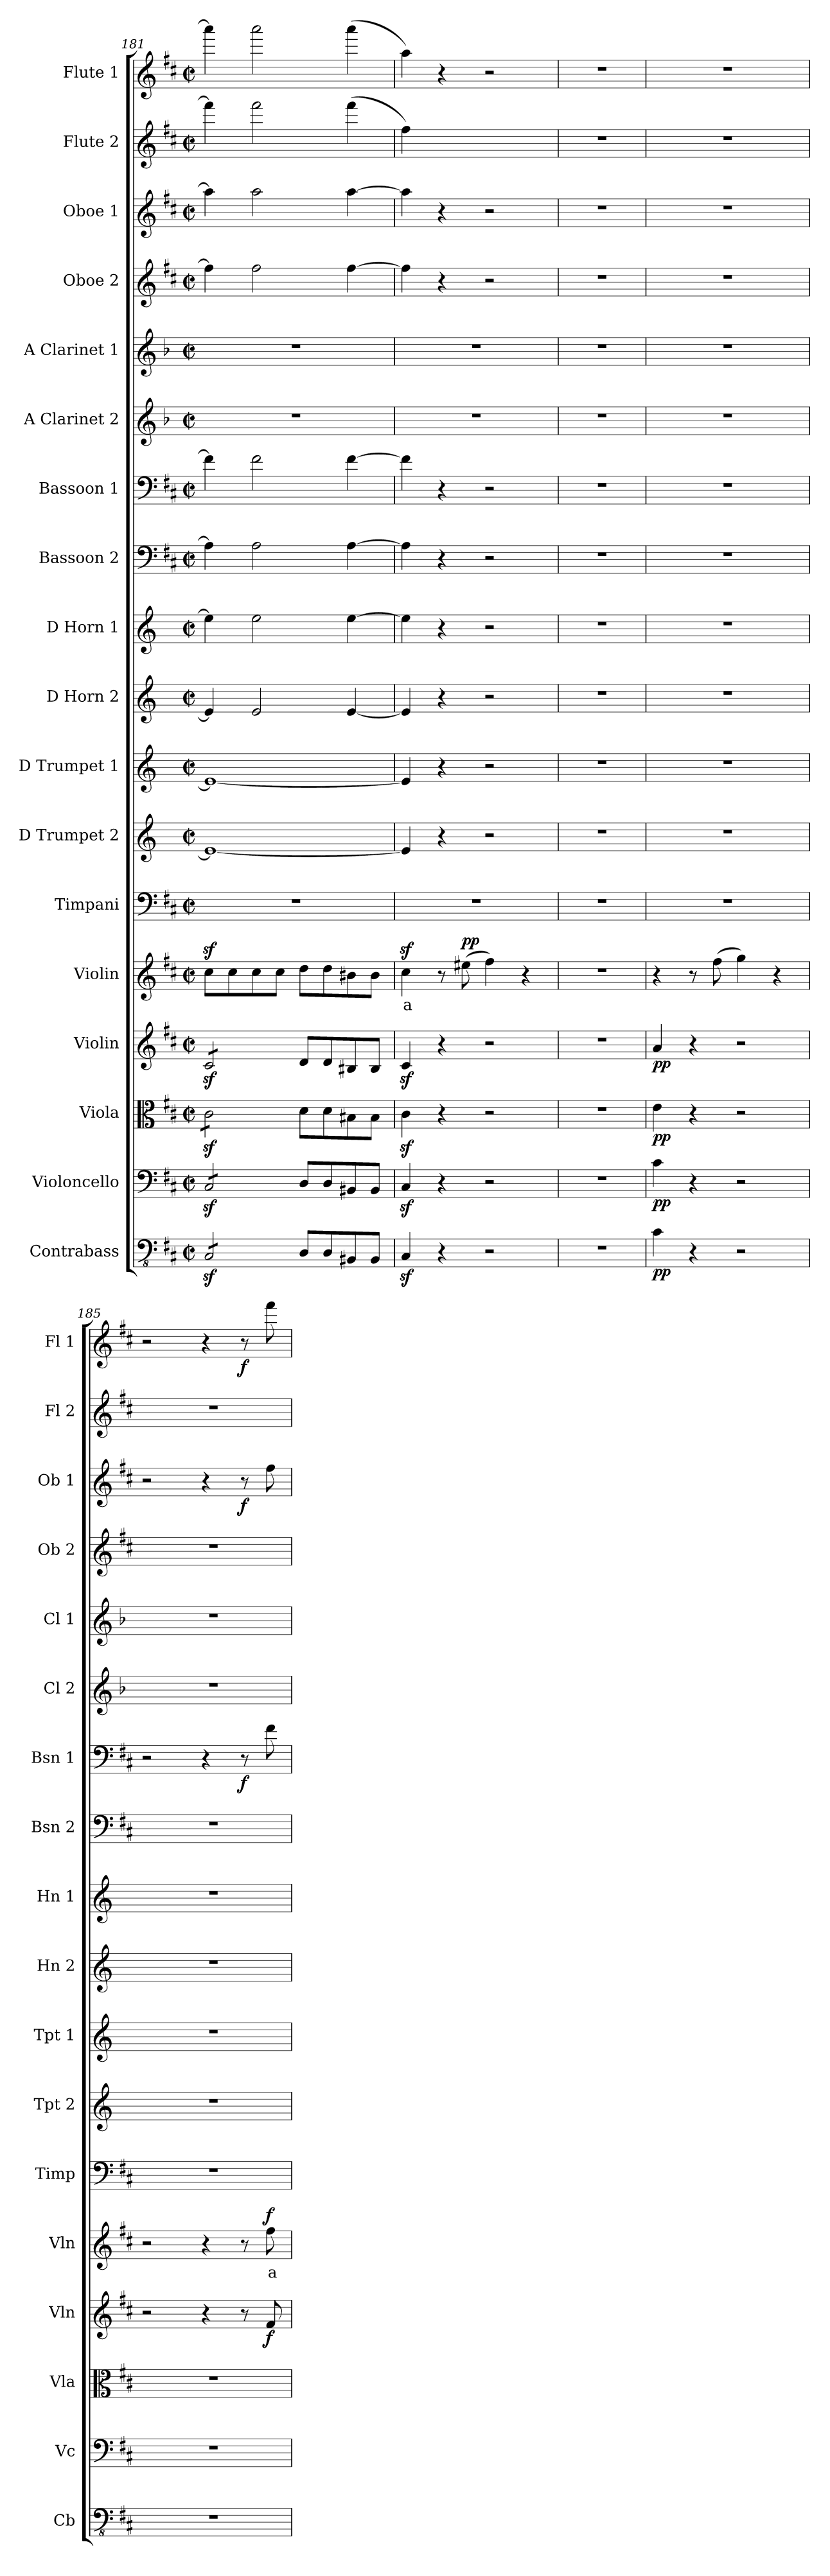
**kern	**dynam	**kern	**dynam	**kern	**dynam	**kern	**dynam	**kern	**text	**dynam	**kern	**kern	**kern	**kern	**kern	**kern	**kern	**dynam	**kern	**kern	**kern	**kern	**dynam	**kern	**kern	**dynam
*part18	*part18	*part17	*part17	*part16	*part16	*part15	*part15	*part14	*part14	*part14	*part13	*part12	*part11	*part10	*part9	*part8	*part7	*part7	*part6	*part5	*part4	*part3	*part3	*part2	*part1	*part1
*staff18	*staff18	*staff17	*staff17	*staff16	*staff16	*staff15	*staff15	*staff14	*staff14	*staff14	*staff13	*staff12	*staff11	*staff10	*staff9	*staff8	*staff7	*staff7	*staff6	*staff5	*staff4	*staff3	*staff3	*staff2	*staff1	*staff1
*I"Contrabass	*	*I"Violoncello	*	*I"Viola	*	*I"Violin	*	*I"Violin	*	*	*I"Timpani	*I"D Trumpet 2	*I"D Trumpet 1	*I"D Horn 2	*I"D Horn 1	*I"Bassoon 2	*I"Bassoon 1	*	*I"A Clarinet 2	*I"A Clarinet 1	*I"Oboe 2	*I"Oboe 1	*	*I"Flute 2	*I"Flute 1	*
*I'Cb	*	*I'Vc	*	*I'Vla	*	*I'Vln	*	*I'Vln	*	*	*I'Timp	*I'Tpt 2	*I'Tpt 1	*I'Hn 2	*I'Hn 1	*I'Bsn 2	*I'Bsn 1	*	*I'Cl 2	*I'Cl 1	*I'Ob 2	*I'Ob 1	*	*I'Fl 2	*I'Fl 1	*
*clefFv4	*	*clefF4	*	*clefC3	*	*clefG2	*	*clefG2	*	*	*clefF4	*clefG2	*clefG2	*clefG2	*clefG2	*clefF4	*clefF4	*	*clefG2	*clefG2	*clefG2	*clefG2	*	*clefG2	*clefG2	*
*	*	*	*	*	*	*	*	*	*	*	*	*ITrd-1c-2	*ITrd-1c-2	*ITrd6c10	*ITrd6c10	*	*	*	*ITrd2c3	*ITrd2c3	*	*	*	*	*	*
*k[f#c#]	*	*k[f#c#]	*	*k[f#c#]	*	*k[f#c#]	*	*k[f#c#]	*	*	*k[f#c#]	*k[f#c#]	*k[f#c#]	*k[f#c#]	*k[f#c#]	*k[f#c#]	*k[f#c#]	*	*k[f#c#]	*k[f#c#]	*k[f#c#]	*k[f#c#]	*	*k[f#c#]	*k[f#c#]	*
*M2/2	*	*M2/2	*	*M2/2	*	*M2/2	*	*M2/2	*	*	*M2/2	*M2/2	*M2/2	*M2/2	*M2/2	*M2/2	*M2/2	*	*M2/2	*M2/2	*M2/2	*M2/2	*	*M2/2	*M2/2	*
*met(c|)	*	*met(c|)	*	*met(c|)	*	*met(c|)	*	*met(c|)	*	*	*met(c|)	*met(c|)	*met(c|)	*met(c|)	*met(c|)	*met(c|)	*met(c|)	*	*met(c|)	*met(c|)	*met(c|)	*met(c|)	*	*met(c|)	*met(c|)	*
=181	=181	=181	=181	=181	=181	=181	=181	=181	=181	=181	=181	=181	=181	=181	=181	=181	=181	=181	=181	=181	=181	=181	=181	=181	=181	=181
*tremolo	*	*	*	*	*	*	*	*	*	*	*	*	*	*	*	*	*	*	*	*	*	*	*	*	*	*
*	*	*tremolo	*	*	*	*	*	*	*	*	*	*	*	*	*	*	*	*	*	*	*	*	*	*	*	*
*	*	*	*	*tremolo	*	*	*	*	*	*	*	*	*	*	*	*	*	*	*	*	*	*	*	*	*	*
*	*	*	*	*	*	*tremolo	*	*	*	*	*	*	*	*	*	*	*	*	*	*	*	*	*	*	*	*
8CC#z</L	.	8C#z</L	.	8c#z<\L	.	8c#z</L	.	8cc#z<\L	.	.	1r	1f#_	1f#_	4F#/]	4f#\]	4A\]	4f#\]	.	1r	1r	4ff#\]	4aa\]	.	4fff#\]	4aaa\]	.
8CC#z</	.	8C#z</	.	8c#z<\	.	8c#z</	.	8cc#\	.	.	.	.	.	.	.	.	.	.	.	.	.	.	.	.	.	.
8CC#z</	.	8C#z</	.	8c#z<\	.	8c#z</	.	8cc#\	.	.	.	.	.	2F#/	2f#\	2A\	2f#\	.	.	.	2ff#\	2aa\	.	2fff#\	2aaa\	.
8CC#z</J	.	8C#z</J	.	8c#z<\J	.	8c#z</J	.	8cc#\J	.	.	.	.	.	.	.	.	.	.	.	.	.	.	.	.	.	.
*	*	*	*	*	*	*Xtremolo	*	*	*	*	*	*	*	*	*	*	*	*	*	*	*	*	*	*	*	*
*	*	*	*	*Xtremolo	*	*	*	*	*	*	*	*	*	*	*	*	*	*	*	*	*	*	*	*	*	*
*	*	*Xtremolo	*	*	*	*	*	*	*	*	*	*	*	*	*	*	*	*	*	*	*	*	*	*	*	*
*Xtremolo	*	*	*	*	*	*	*	*	*	*	*	*	*	*	*	*	*	*	*	*	*	*	*	*	*	*
8DD/L	.	8D/L	.	8d\L	.	8d/L	.	8dd\L	.	.	.	.	.	.	.	.	.	.	.	.	.	.	.	.	.	.
8DD/	.	8D/	.	8d\	.	8d/	.	8dd\	.	.	.	.	.	.	.	.	.	.	.	.	.	.	.	.	.	.
8BBB#X/	.	8BB#X/	.	8B#X\	.	8B#X/	.	8b#X\	.	.	.	.	.	[4F#/	[4f#\	[4A\	[4f#\	.	.	.	[4ff#\	[4aa\	.	(>4fff#\	(>4aaa\	.
8BBB#/J	.	8BB#/J	.	8B#\J	.	8B#/J	.	8b#\J	.	.	.	.	.	.	.	.	.	.	.	.	.	.	.	.	.	.
=182	=182	=182	=182	=182	=182	=182	=182	=182	=182	=182	=182	=182	=182	=182	=182	=182	=182	=182	=182	=182	=182	=182	=182	=182	=182	=182
!	!	!	!	!	!	!	!	!	!LO:LY:b:color=#FF0000	!	!	!	!	!	!	!	!	!	!	!	!	!	!	!	!	!
4CC#z</	.	4C#z</	.	4c#z<\	.	4c#z</	.	4cc#z<\	a	.	1r	4f#/]	4f#/]	4F#/]	4f#\]	4A\]	4f#\]	.	1r	1r	4ff#\]	4aa\]	.	4ff#\)	4aa\)	.
4r	.	4r	.	4r	.	4r	.	8r	.	.	.	4r	4r	4r	4r	4r	4r	.	.	.	4r	4r	.	2.ryy	4r	.
!	!	!	!	!	!	!	!	!	!	!LO:DY:b	!	!	!	!	!	!	!	!	!	!	!	!	!	!	!	!
.	.	.	.	.	.	.	.	(>8ee#X\	.	pp	.	.	.	.	.	.	.	.	.	.	.	.	.	.	.	.
2r	.	2r	.	2r	.	2r	.	4ff#\)	.	.	.	2r	2r	2r	2r	2r	2r	.	.	.	2r	2r	.	.	2r	.
.	.	.	.	.	.	.	.	4r	.	.	.	.	.	.	.	.	.	.	.	.	.	.	.	.	.	.
=183	=183	=183	=183	=183	=183	=183	=183	=183	=183	=183	=183	=183	=183	=183	=183	=183	=183	=183	=183	=183	=183	=183	=183	=183	=183	=183
1r	.	1r	.	1r	.	1r	.	1r	.	.	1r	1r	1r	1r	1r	1r	1r	.	1r	1r	1r	1r	.	1r	1r	.
=184	=184	=184	=184	=184	=184	=184	=184	=184	=184	=184	=184	=184	=184	=184	=184	=184	=184	=184	=184	=184	=184	=184	=184	=184	=184	=184
!	!LO:DY:b	!	!LO:DY:b	!	!LO:DY:b	!	!LO:DY:b	!	!	!	!	!	!	!	!	!	!	!	!	!	!	!	!	!	!	!
4C#\	pp	4c#\	pp	4e\	pp	4a/	pp	4r	.	.	1r	1r	1r	1r	1r	1r	1r	.	1r	1r	1r	1r	.	1r	1r	.
4r	.	4r	.	4r	.	4r	.	8r	.	.	.	.	.	.	.	.	.	.	.	.	.	.	.	.	.	.
.	.	.	.	.	.	.	.	(>8ff#\	.	.	.	.	.	.	.	.	.	.	.	.	.	.	.	.	.	.
2r	.	2r	.	2r	.	2r	.	4gg\)	.	.	.	.	.	.	.	.	.	.	.	.	.	.	.	.	.	.
.	.	.	.	.	.	.	.	4r	.	.	.	.	.	.	.	.	.	.	.	.	.	.	.	.	.	.
!!LO:PB:g=z
=185	=185	=185	=185	=185	=185	=185	=185	=185	=185	=185	=185	=185	=185	=185	=185	=185	=185	=185	=185	=185	=185	=185	=185	=185	=185	=185
1r	.	1r	.	1r	.	2r	.	2r	.	.	1r	1r	1r	1r	1r	1r	2r	.	1r	1r	1r	2r	.	1r	2r	.
.	.	.	.	.	.	4r	.	4r	.	.	.	.	.	.	.	.	4r	.	.	.	.	4r	.	.	4r	.
!	!	!	!	!	!	!	!	!	!	!	!	!	!	!	!	!	!	!LO:DY:b	!	!	!	!	!LO:DY:b	!	!	!LO:DY:b
.	.	.	.	.	.	8r	.	8r	.	.	.	.	.	.	.	.	8r	f	.	.	.	8r	f	.	8r	f
!	!	!	!	!	!	!	!LO:DY:b	!	!LO:LY:b:color=#FF0000	!LO:DY:b	!	!	!	!	!	!	!	!	!	!	!	!	!	!	!	!
.	.	.	.	.	.	8f#/	f	8ff#\	a	f	.	.	.	.	.	.	8f#\	.	.	.	.	8ff#\	.	.	8fff#\	.
=	=	=	=	=	=	=	=	=	=	=	=	=	=	=	=	=	=	=	=	=	=	=	=	=	=	=
*-	*-	*-	*-	*-	*-	*-	*-	*-	*-	*-	*-	*-	*-	*-	*-	*-	*-	*-	*-	*-	*-	*-	*-	*-	*-	*-
